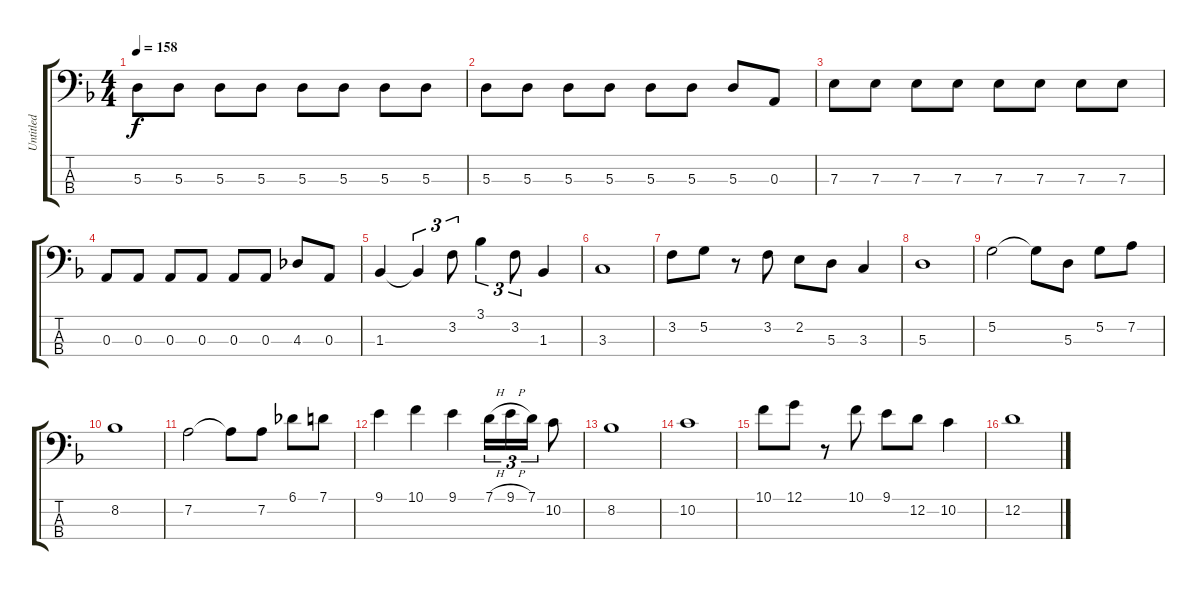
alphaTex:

\track ("Untitled" "Untitled") {instrument electricbassfinger}
\staff {score tabs}
\tuning (G2 D2 A1 E1) {hide}
\ts (4 4)
\tempo 158
\clef f4
\ks f
5.3.8{dy f} 5.3.8 5.3.8 5.3.8 5.3.8 5.3.8 5.3.8 5.3.8 |
5.3.8 5.3.8 5.3.8 5.3.8 5.3.8 5.3.8 5.3.8 0.3.8 |
7.3.8 7.3.8 7.3.8 7.3.8 7.3.8 7.3.8 7.3.8 7.3.8 |
0.3.8 0.3.8 0.3.8 0.3.8 0.3.8 0.3.8 4.3.8 0.3.8 |
1.3.4 1.3{t}.4{tu (3 2)} 3.2.8{tu (3 2)} 3.1.4{tu (3 2)} 3.2.8{tu (3 2)} 1.3.4 |
3.3.1 |
3.2.8 5.2.8 r.8 3.2.8 2.2.8 5.3.8 3.3.4 |
5.3.1 |
5.2.2 5.2{t}.8 5.3.8 5.2.8 7.2.8 |
8.2.1 |
7.2.2 7.2{t}.8 7.2.8 6.1.8 7.1.8 |
9.1.4 10.1.4 9.1.4 7.1{h}.16{tu (3 2)} 9.1{h}.16{tu (3 2)} 7.1.16{tu (3 2)} 10.2.8 |
8.2.1 |
10.2.1 |
10.1.8 12.1.8 r.8 10.1.8 9.1.8 12.2.8 10.2.4 |
12.2.1
